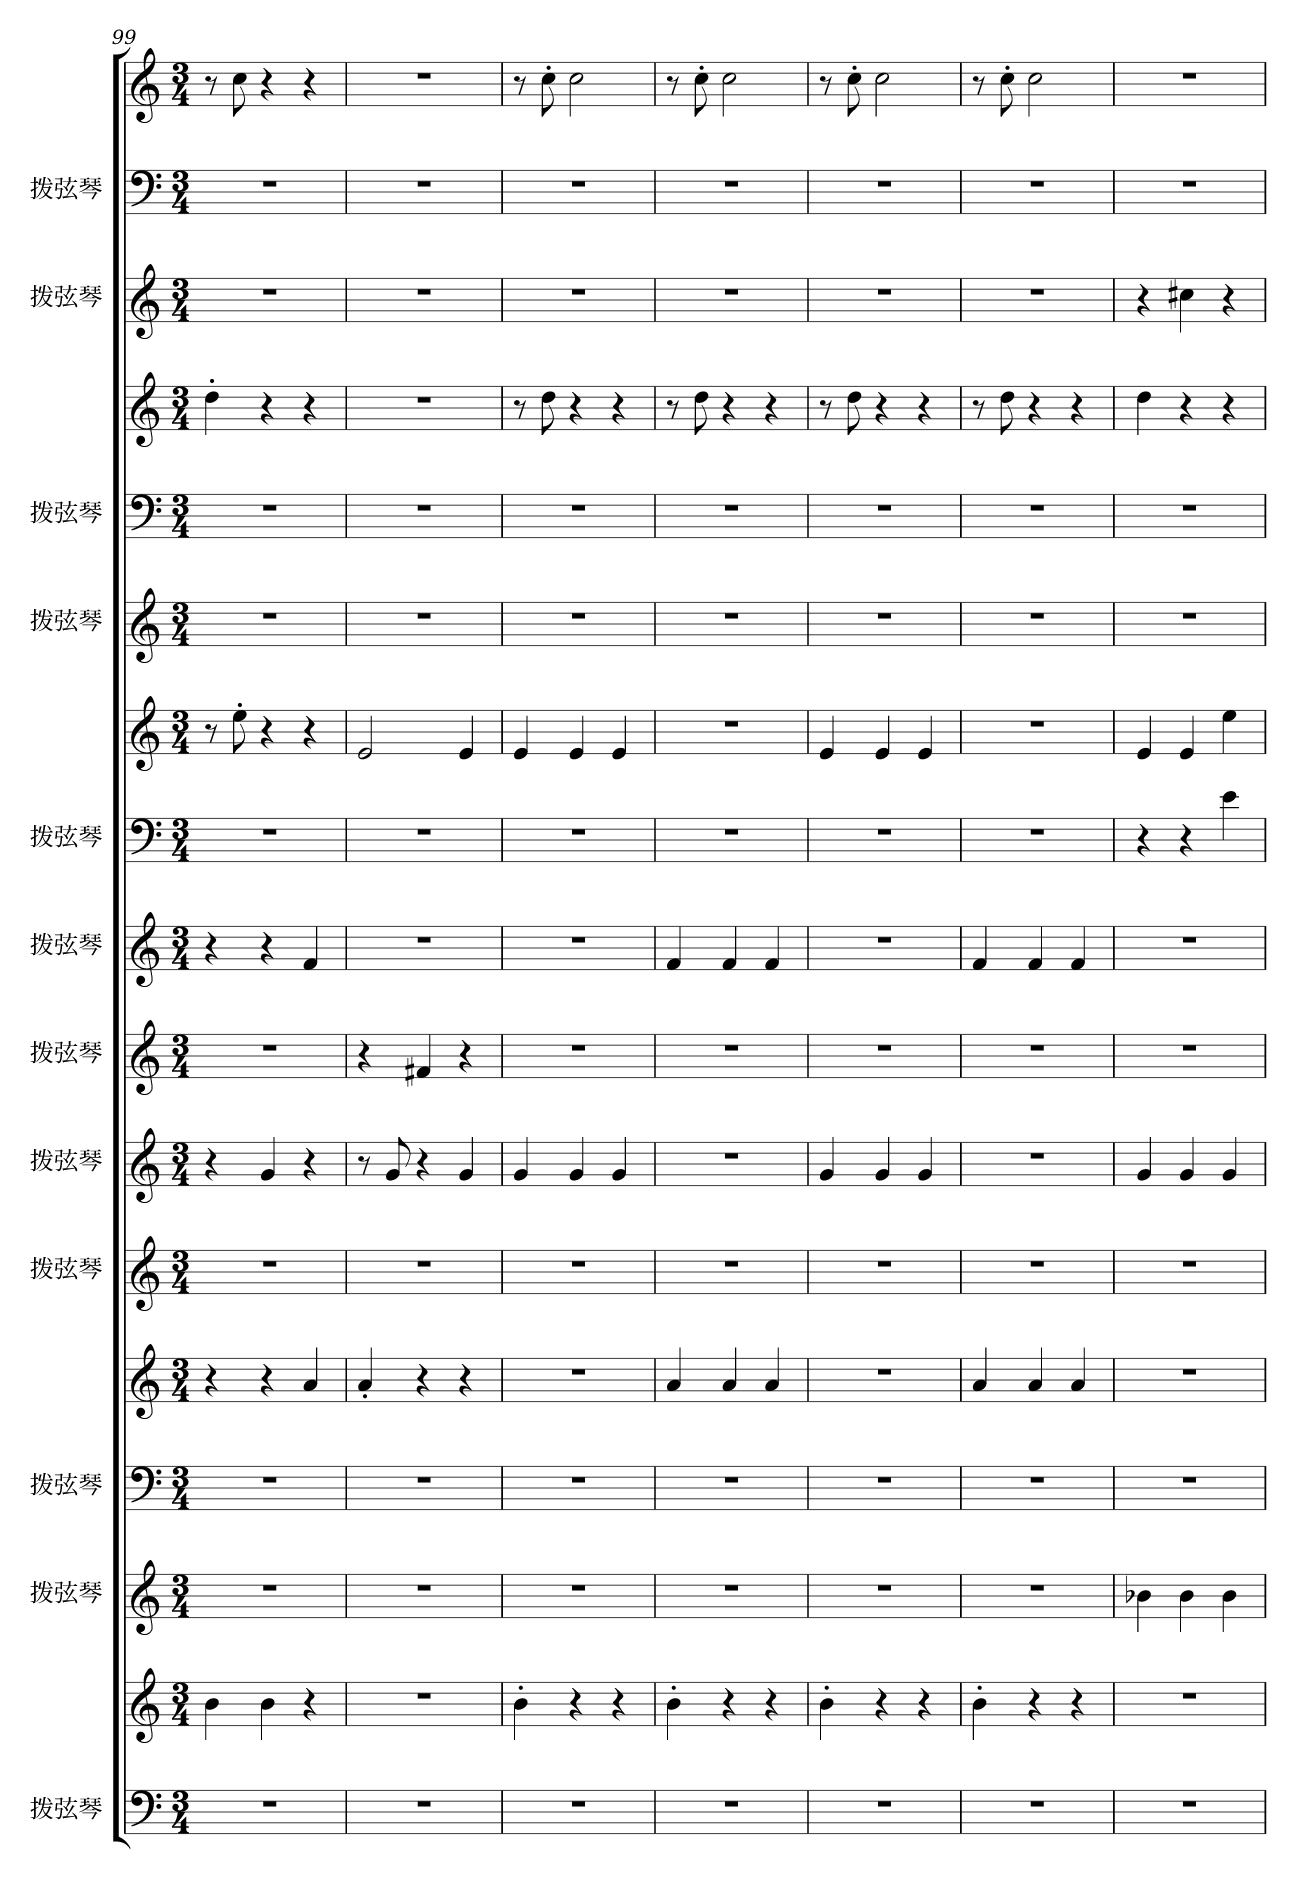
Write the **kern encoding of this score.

**kern	**kern	**kern	**kern	**kern	**kern	**kern	**kern	**kern	**kern	**kern	**kern	**kern	**kern	**kern	**kern	**kern
*part12	*part12	*part11	*part10	*part10	*part9	*part8	*part7	*part6	*part5	*part5	*part4	*part3	*part3	*part2	*part1	*part1
*staff17	*staff16	*staff15	*staff14	*staff13	*staff12	*staff11	*staff10	*staff9	*staff8	*staff7	*staff6	*staff5	*staff4	*staff3	*staff2	*staff1
*I"拨弦琴	*	*I"拨弦琴	*I"拨弦琴	*	*I"拨弦琴	*I"拨弦琴	*I"拨弦琴	*I"拨弦琴	*I"拨弦琴	*	*I"拨弦琴	*I"拨弦琴	*	*I"拨弦琴	*I"拨弦琴	*
*clefF4	*clefG2	*clefG2	*clefF4	*clefG2	*clefG2	*clefG2	*clefG2	*clefG2	*clefF4	*clefG2	*clefG2	*clefF4	*clefG2	*clefG2	*clefF4	*clefG2
*k[]	*k[]	*k[]	*k[]	*k[]	*k[]	*k[]	*k[]	*k[]	*k[]	*k[]	*k[]	*k[]	*k[]	*k[]	*k[]	*k[]
*M3/4	*M3/4	*M3/4	*M3/4	*M3/4	*M3/4	*M3/4	*M3/4	*M3/4	*M3/4	*M3/4	*M3/4	*M3/4	*M3/4	*M3/4	*M3/4	*M3/4
=99	=99	=99	=99	=99	=99	=99	=99	=99	=99	=99	=99	=99	=99	=99	=99	=99
2.r	4b\	2.r	2.r	4r	2.r	4r	2.r	4r	2.r	8r	2.r	2.r	4dd'\	2.r	2.r	8r
.	.	.	.	.	.	.	.	.	.	8ee'\	.	.	.	.	.	8cc\
.	4b\	.	.	4r	.	4g/	.	4r	.	4r	.	.	4r	.	.	4r
.	4r	.	.	4a/	.	4r	.	4f/	.	4r	.	.	4r	.	.	4r
=100	=100	=100	=100	=100	=100	=100	=100	=100	=100	=100	=100	=100	=100	=100	=100	=100
2.r	2.r	2.r	2.r	4a'/	2.r	8r	4r	2.r	2.r	2e/	2.r	2.r	2.r	2.r	2.r	2.r
.	.	.	.	.	.	8g/	.	.	.	.	.	.	.	.	.	.
.	.	.	.	4r	.	4r	4f#X/	.	.	.	.	.	.	.	.	.
.	.	.	.	4r	.	4g/	4r	.	.	4e/	.	.	.	.	.	.
=101	=101	=101	=101	=101	=101	=101	=101	=101	=101	=101	=101	=101	=101	=101	=101	=101
2.r	4b'\	2.r	2.r	2.r	2.r	4g/	2.r	2.r	2.r	4e/	2.r	2.r	8r	2.r	2.r	8r
.	.	.	.	.	.	.	.	.	.	.	.	.	8dd\	.	.	8cc'\
.	4r	.	.	.	.	4g/	.	.	.	4e/	.	.	4r	.	.	2cc\
.	4r	.	.	.	.	4g/	.	.	.	4e/	.	.	4r	.	.	.
=102	=102	=102	=102	=102	=102	=102	=102	=102	=102	=102	=102	=102	=102	=102	=102	=102
2.r	4b'\	2.r	2.r	4a/	2.r	2.r	2.r	4f/	2.r	2.r	2.r	2.r	8r	2.r	2.r	8r
.	.	.	.	.	.	.	.	.	.	.	.	.	8dd\	.	.	8cc'\
.	4r	.	.	4a/	.	.	.	4f/	.	.	.	.	4r	.	.	2cc\
.	4r	.	.	4a/	.	.	.	4f/	.	.	.	.	4r	.	.	.
=103	=103	=103	=103	=103	=103	=103	=103	=103	=103	=103	=103	=103	=103	=103	=103	=103
2.r	4b'\	2.r	2.r	2.r	2.r	4g/	2.r	2.r	2.r	4e/	2.r	2.r	8r	2.r	2.r	8r
.	.	.	.	.	.	.	.	.	.	.	.	.	8dd\	.	.	8cc'\
.	4r	.	.	.	.	4g/	.	.	.	4e/	.	.	4r	.	.	2cc\
.	4r	.	.	.	.	4g/	.	.	.	4e/	.	.	4r	.	.	.
=104	=104	=104	=104	=104	=104	=104	=104	=104	=104	=104	=104	=104	=104	=104	=104	=104
2.r	4b'\	2.r	2.r	4a/	2.r	2.r	2.r	4f/	2.r	2.r	2.r	2.r	8r	2.r	2.r	8r
.	.	.	.	.	.	.	.	.	.	.	.	.	8dd\	.	.	8cc'\
.	4r	.	.	4a/	.	.	.	4f/	.	.	.	.	4r	.	.	2cc\
.	4r	.	.	4a/	.	.	.	4f/	.	.	.	.	4r	.	.	.
!!LO:PB:g=z
=105	=105	=105	=105	=105	=105	=105	=105	=105	=105	=105	=105	=105	=105	=105	=105	=105
2.r	2.r	4b-X\	2.r	2.r	2.r	4g/	2.r	2.r	4r	4e/	2.r	2.r	4dd\	4r	2.r	2.r
.	.	4b-\	.	.	.	4g/	.	.	4r	4e/	.	.	4r	4cc#X\	.	.
.	.	4b-\	.	.	.	4g/	.	.	4e\	4ee\	.	.	4r	4r	.	.
=	=	=	=	=	=	=	=	=	=	=	=	=	=	=	=	=
*-	*-	*-	*-	*-	*-	*-	*-	*-	*-	*-	*-	*-	*-	*-	*-	*-
